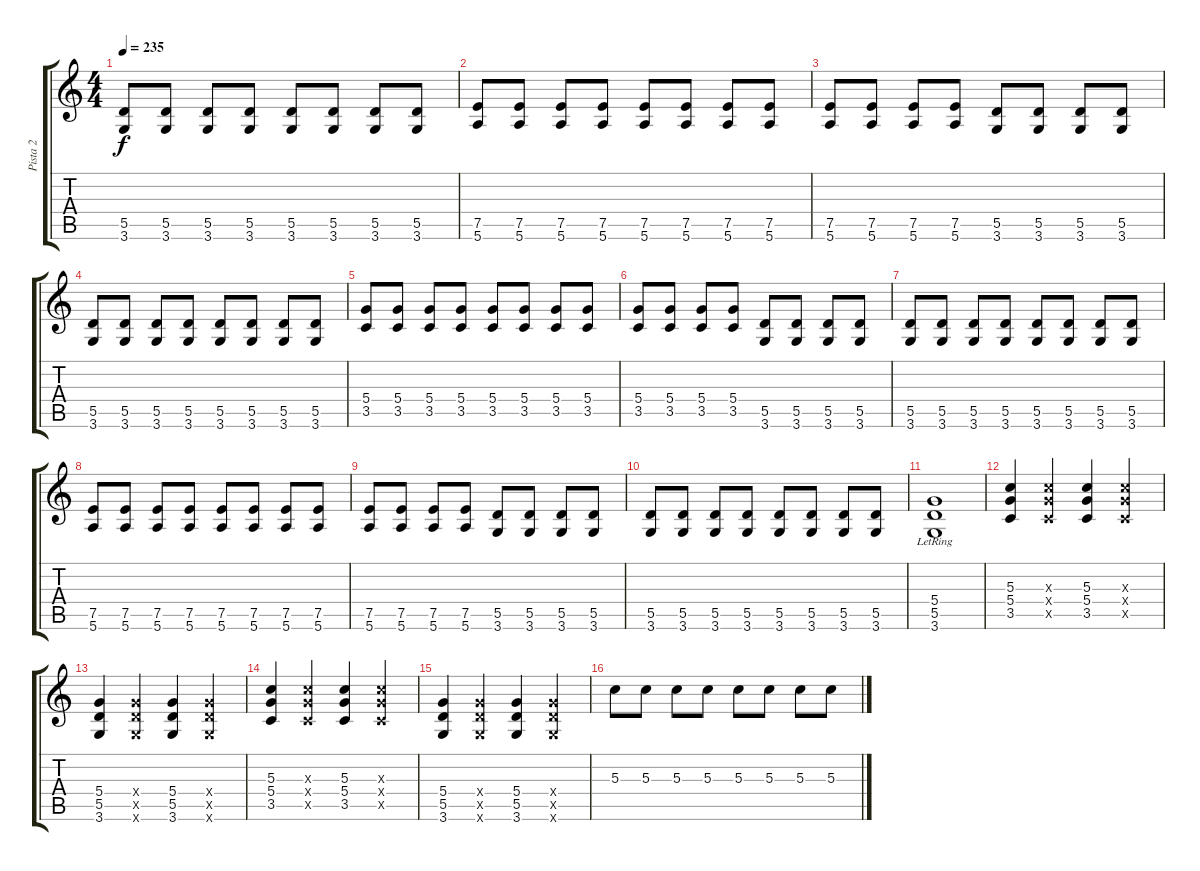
\track ("Pista 2" "Pista 2") {instrument distortionguitar}
\staff {score tabs}
\tuning (E4 B3 G3 D3 A2 E2) {hide}
\ts (4 4)
\tempo 235
\clef g2
\ks c
(5.5 3.6).8{dy f} (5.5 3.6).8 (5.5 3.6).8 (5.5 3.6).8 (5.5 3.6).8 (5.5 3.6).8 (5.5 3.6).8 (5.5 3.6).8 |
(7.5 5.6).8 (7.5 5.6).8 (7.5 5.6).8 (7.5 5.6).8 (7.5 5.6).8 (7.5 5.6).8 (7.5 5.6).8 (7.5 5.6).8 |
(7.5 5.6).8 (7.5 5.6).8 (7.5 5.6).8 (7.5 5.6).8 (5.5 3.6).8 (5.5 3.6).8 (5.5 3.6).8 (5.5 3.6).8 |
(5.5 3.6).8 (5.5 3.6).8 (5.5 3.6).8 (5.5 3.6).8 (5.5 3.6).8 (5.5 3.6).8 (5.5 3.6).8 (5.5 3.6).8 |
(5.4 3.5).8 (5.4 3.5).8 (5.4 3.5).8 (5.4 3.5).8 (5.4 3.5).8 (5.4 3.5).8 (5.4 3.5).8 (5.4 3.5).8 |
(5.4 3.5).8 (5.4 3.5).8 (5.4 3.5).8 (5.4 3.5).8 (5.5 3.6).8 (5.5 3.6).8 (5.5 3.6).8 (5.5 3.6).8 |
(5.5 3.6).8 (5.5 3.6).8 (5.5 3.6).8 (5.5 3.6).8 (5.5 3.6).8 (5.5 3.6).8 (5.5 3.6).8 (5.5 3.6).8 |
(7.5 5.6).8 (7.5 5.6).8 (7.5 5.6).8 (7.5 5.6).8 (7.5 5.6).8 (7.5 5.6).8 (7.5 5.6).8 (7.5 5.6).8 |
(7.5 5.6).8 (7.5 5.6).8 (7.5 5.6).8 (7.5 5.6).8 (5.5 3.6).8 (5.5 3.6).8 (5.5 3.6).8 (5.5 3.6).8 |
(5.5 3.6).8 (5.5 3.6).8 (5.5 3.6).8 (5.5 3.6).8 (5.5 3.6).8 (5.5 3.6).8 (5.5 3.6).8 (5.5 3.6).8 |
(5.4 5.5 3.6{lr}).1 |
(5.3 5.4 3.5).4 (5.3{x} 5.4{x} 3.5{x}).4 (5.3 5.4 3.5).4 (5.3{x} 5.4{x} 3.5{x}).4 |
(5.4 5.5 3.6).4 (5.4{x} 5.5{x} 3.6{x}).4 (5.4 5.5 3.6).4 (5.4{x} 5.5{x} 3.6{x}).4 |
(5.3 5.4 3.5).4 (5.3{x} 5.4{x} 3.5{x}).4 (5.3 5.4 3.5).4 (5.3{x} 5.4{x} 3.5{x}).4 |
(5.4 5.5 3.6).4 (5.4{x} 5.5{x} 3.6{x}).4 (5.4 5.5 3.6).4 (5.4{x} 5.5{x} 3.6{x}).4 |
5.3.8 5.3.8 5.3.8 5.3.8 5.3.8 5.3.8 5.3.8 5.3.8
